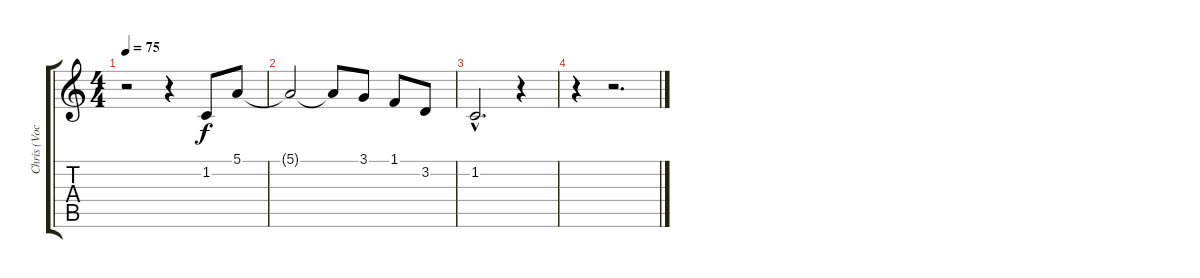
\track ("Chris (Vocals)" "Chris (Voc") {instrument altosax}
\staff {score tabs}
\tuning (E4 B3 G3 D3 A2 E2) {hide}
\ts (4 4)
\tempo 75
\clef g2
\ks c
r.2{dy f} r.4 1.2.8 5.1.8 |
5.1{t}.2 5.1{t}.8 3.1.8 1.1.8 3.2.8 |
1.2{hac}.2{d} r.4 |
r.4 r.2{d}
